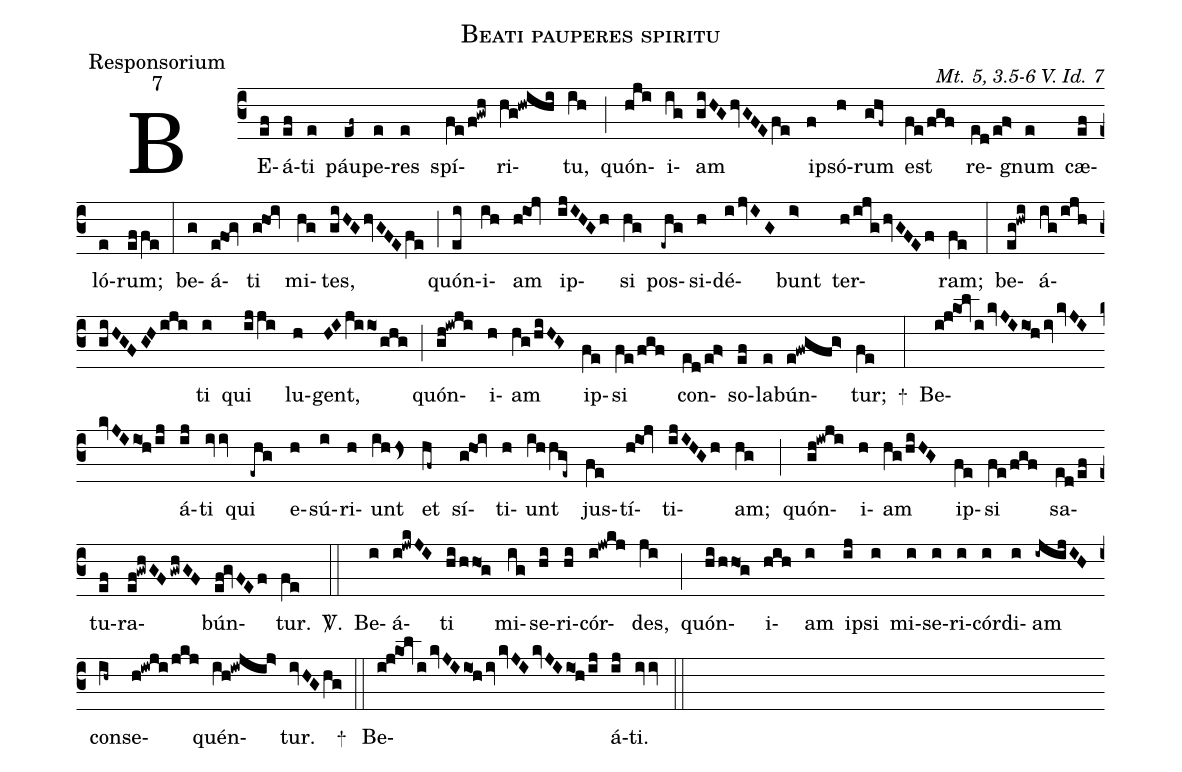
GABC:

name:Beati pauperes spiritu;
office-part:Responsorium;
mode:7;
commentary:Mt. 5, 3.5-6 V. Id. 7;
%%
(c3)
BE(ef)á(ef)ti(e) páu(ef~)pe(e)res(e) spí(fe/f!gwh)ri(hg!hwihi)tu,(ih) (;)
quón(hji)i(ig)am(giHGhvGFEfe) ip(f)só(h)rum(ghf~) est(fe/fgf) re(ed/e!f>)gnum(e) cæ(ef)ló(e)rum;(ef/fe) (:)
be(g)á(efOg)ti(ghOi) mi(hg)tes,(giHGhvGFEfe) (;)
quón(ei)i(ih)am(hiOj) ip(ijIHGh)si(hg) pos(-ehg)si(h)dé(ijvIG)bunt(i>) ter(h/ijghvGFEf)ram;(fe) (:)
be(eg!hwi)á(ig/ijh/giHGF/GHiji)ti(i) qui(ij/ji) lu(h)gent,(HIjiio1/ghg) (;)
quón(gh!iwji)i(h)am(hg/hiHG>) ip(fe)si(fe/fgf) con(ed/e!f>)so(ef)la(e)bún(e!fwgfg>)tur;(fe) +(:)
Be(i!jkOl/ikvJIio1!hivkvJIkvJIio1!h/ij)á(ij)ti(ivv) qui(-ehg) e(h)sú(i)ri(h)unt(ihhs>) et(hf~) sí(ghOi)ti(h)unt(ih/hge~) jus(fe)tí(hiOj)ti(ijIHGh)am;(hg) (;)
quón(gh!iwji)i(h)am(hg/hiHG>) ip(fe)si(fe/fgf) sa(ed/ef)tu(ef)ra(ef!gwhGFgwhGF)bún(ef!gvFEf)tur.(fe) <sp>V/</sp>.(::)
Be(i)á(i!jwkJI)ti(hi/hho1!g) mi(ig)se(hi)ri(hi)cór(i!jwkj)des,(ji) (;)
quón(hi/hho1!g)i(hih)am(i) ip(ij)si(i) mi(i)se(i)ri(i)cór(i)di(i)am(-ijijIH) con(ih~)se(h!iwji/jkj)quén(ih!iwjij>)tur.(ivHGhg) +(::)
Be(i!jkOl/ikvJIio1!hivkvJIkvJIio1!h/ij)á(ij)ti.(ivv) (::)
